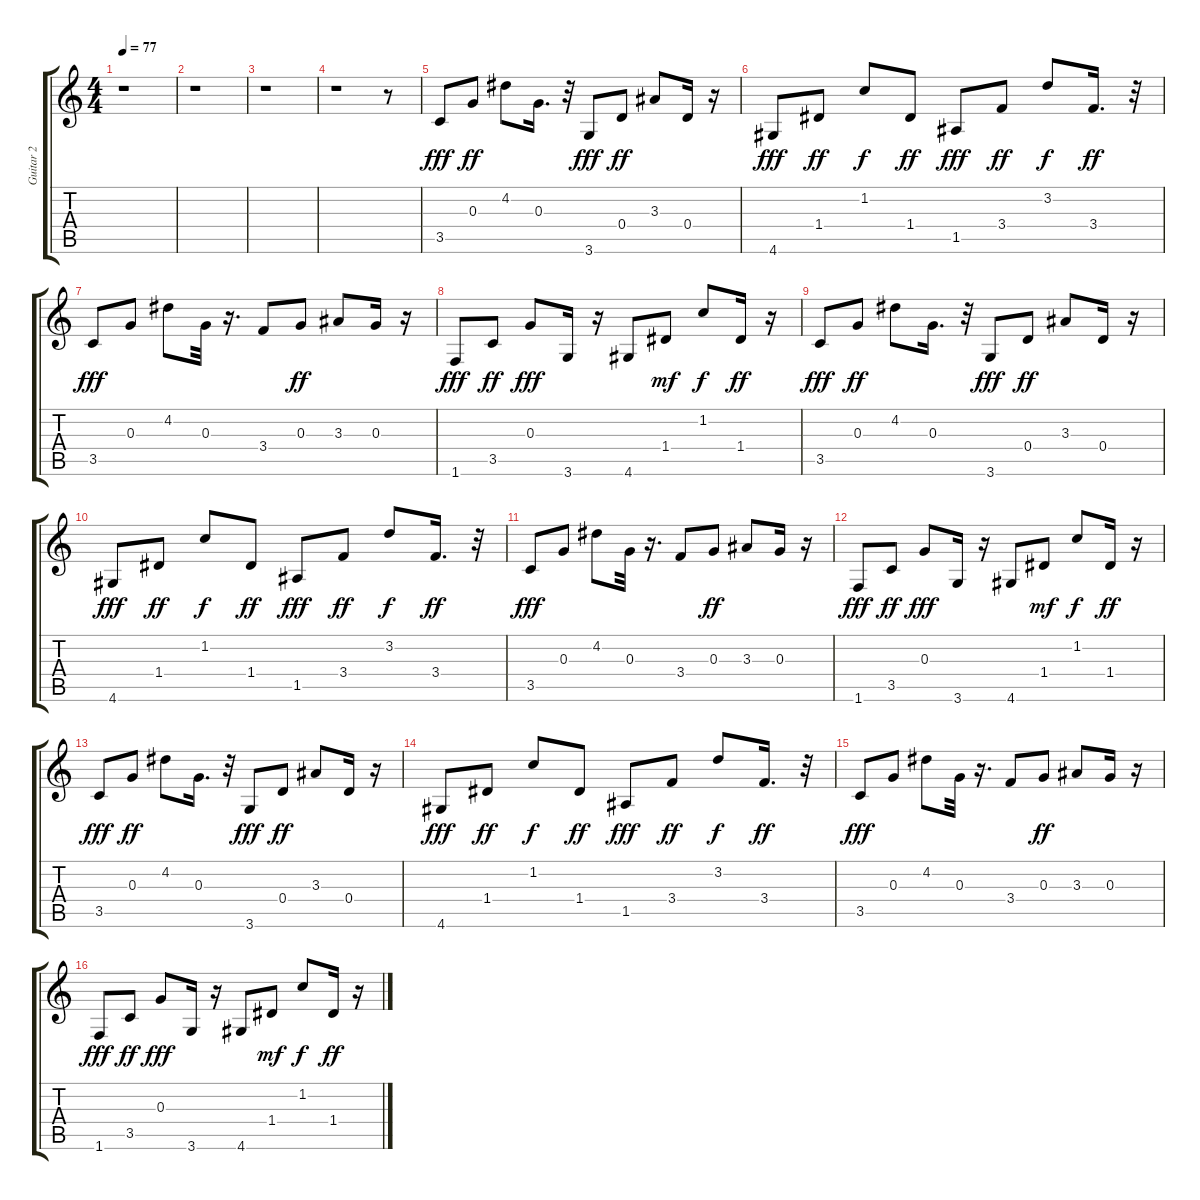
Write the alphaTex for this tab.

\track ("Guitar 2" "Guitar 2") {instrument acousticguitarnylon}
\staff {score tabs}
\tuning (E4 B3 G3 D3 A2 E2) {hide}
\ts (4 4)
\tempo 77
\clef g2
\ks c
r.1{dy f} |
r.1 |
r.1 |
r.1 r.8 |
3.5.8{dy fff volume 12 balance 4} 0.3.8{dy ff} 4.2.8 0.3.16{d} r.32 3.6.8{dy fff} 0.4.8{dy ff} 3.3.8 0.4.16 r.16 |
4.6.8{dy fff} 1.4.8{dy ff} 1.2.8{dy f} 1.4.8{dy ff} 1.5.8{dy fff} 3.4.8{dy ff} 3.2.8{dy f} 3.4.16{d dy ff} r.32 |
3.5.8{dy fff} 0.3.8 4.2.8 0.3.32 r.16{d} 3.4.8 0.3.8{dy ff} 3.3.8 0.3.16 r.16 |
1.6.8{dy fff} 3.5.8{dy ff} 0.3.8{dy fff} 3.6.16 r.16 4.6.8 1.4.8{dy mf} 1.2.8{dy f} 1.4.16{dy ff} r.16 |
3.5.8{dy fff} 0.3.8{dy ff} 4.2.8 0.3.16{d} r.32 3.6.8{dy fff} 0.4.8{dy ff} 3.3.8 0.4.16 r.16 |
4.6.8{dy fff} 1.4.8{dy ff} 1.2.8{dy f} 1.4.8{dy ff} 1.5.8{dy fff} 3.4.8{dy ff} 3.2.8{dy f} 3.4.16{d dy ff} r.32 |
3.5.8{dy fff} 0.3.8 4.2.8 0.3.32 r.16{d} 3.4.8 0.3.8{dy ff} 3.3.8 0.3.16 r.16 |
1.6.8{dy fff} 3.5.8{dy ff} 0.3.8{dy fff} 3.6.16 r.16 4.6.8 1.4.8{dy mf} 1.2.8{dy f} 1.4.16{dy ff} r.16 |
3.5.8{dy fff} 0.3.8{dy ff} 4.2.8 0.3.16{d} r.32 3.6.8{dy fff} 0.4.8{dy ff} 3.3.8 0.4.16 r.16 |
4.6.8{dy fff} 1.4.8{dy ff} 1.2.8{dy f} 1.4.8{dy ff} 1.5.8{dy fff} 3.4.8{dy ff} 3.2.8{dy f} 3.4.16{d dy ff} r.32 |
3.5.8{dy fff} 0.3.8 4.2.8 0.3.32 r.16{d} 3.4.8 0.3.8{dy ff} 3.3.8 0.3.16 r.16 |
1.6.8{dy fff} 3.5.8{dy ff} 0.3.8{dy fff} 3.6.16 r.16 4.6.8 1.4.8{dy mf} 1.2.8{dy f} 1.4.16{dy ff} r.16
